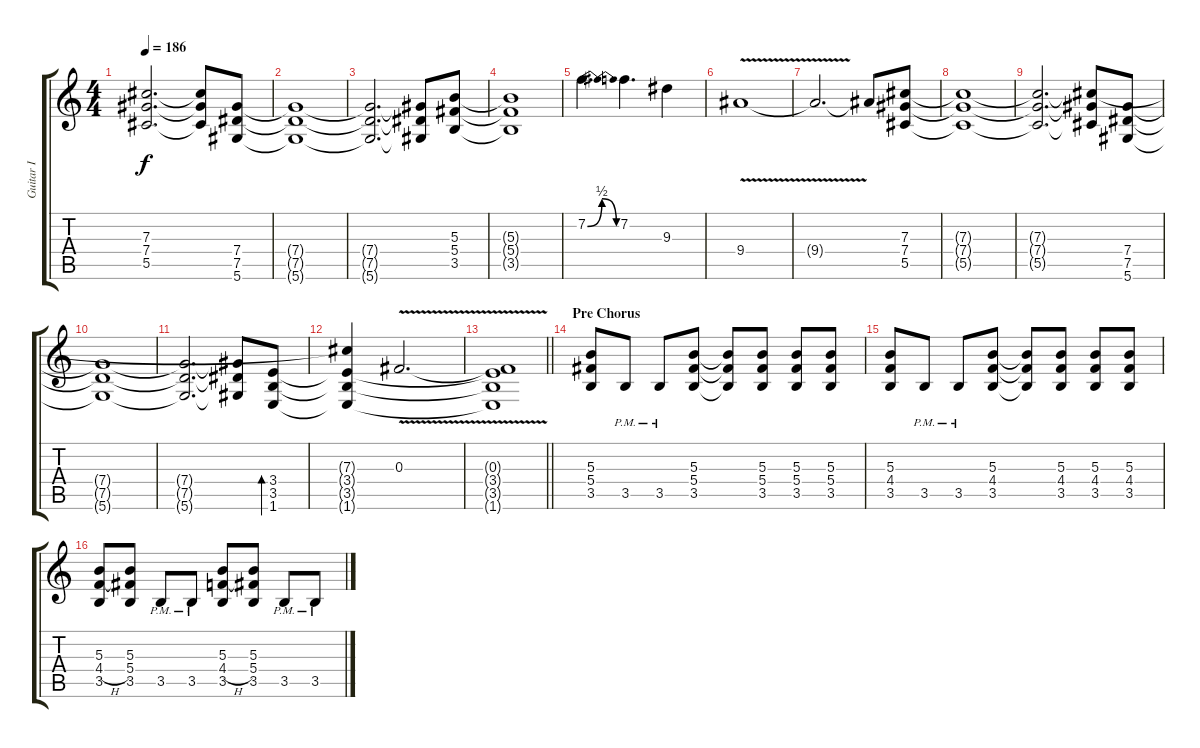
\track ("Guitar I" "Guitar I") {instrument distortionguitar}
\staff {score tabs}
\tuning (Eb4 Bb3 Gb3 Db3 Ab2 Eb2) {hide}
\ts (4 4)
\tempo 186
\clef g2
\ks c
(7.3{t} 7.4{t} 5.5{t}).2{d dy f} (7.3{t} 7.4{t} 5.5{t}).8 (7.4 7.5 5.6).8 |
(7.4{t} 7.5{t} 5.6{t}).1 |
(7.4{t} 7.5{t} 5.6{t}).2{d} (7.4{t} 7.5{t} 5.6{t}).8 (5.3 5.4 3.5).8 |
(5.3{t} 5.4{t} 3.5{t}).1 |
7.2{be (bendrelease 0 0 15 2 45 2 60 0)}.4{d} 7.2.4{d} 9.3.4 |
9.4{v}.1 |
9.4{t}.2{d} 9.4{t}.8 (7.3 7.4 5.5).8 |
(7.3{t} 7.4{t} 5.5{t}).1 |
(7.3{t} 7.4{t} 5.5{t}).2{d} (7.3{t} 7.4{t} 5.5{t}).8 (7.4 7.5 5.6).8 |
(7.4{t} 7.5{t} 5.6{t}).1 |
(7.4{t} 7.5{t} 5.6{t}).2{d} (7.4{t} 7.5{t} 5.6{t}).8 (3.4 3.5 1.6).8{bd 240} |
(7.3{t} 3.4{t} 3.5{t} 1.6{t}).4 0.3{v}.2{d} |
\barLineRight lightlight
(0.3{t} 3.4{t} 3.5{t} 1.6{t}).1 |
\section ("" "Pre Chorus")
(5.3 5.4 3.5).8 3.5{pm}.8 3.5{pm}.8 (5.3 5.4 3.5).8 (5.3{t} 5.4{t} 3.5{t}).8 (5.3 5.4 3.5).8 (5.3 5.4 3.5).8 (5.3 5.4 3.5).8 |
(5.3 4.4 3.5).8 3.5{pm}.8 3.5{pm}.8 (5.3 4.4 3.5).8 (5.3{t} 4.4{t} 3.5{t}).8 (5.3 4.4 3.5).8 (5.3 4.4 3.5).8 (5.3 4.4 3.5).8 |
(5.3 4.4{h} 3.5).8 (5.3 5.4 3.5).8 3.5{pm}.8 3.5{pm}.8 (5.3 4.4{h} 3.5).8 (5.3 5.4 3.5).8 3.5{pm}.8 3.5{pm}.8
